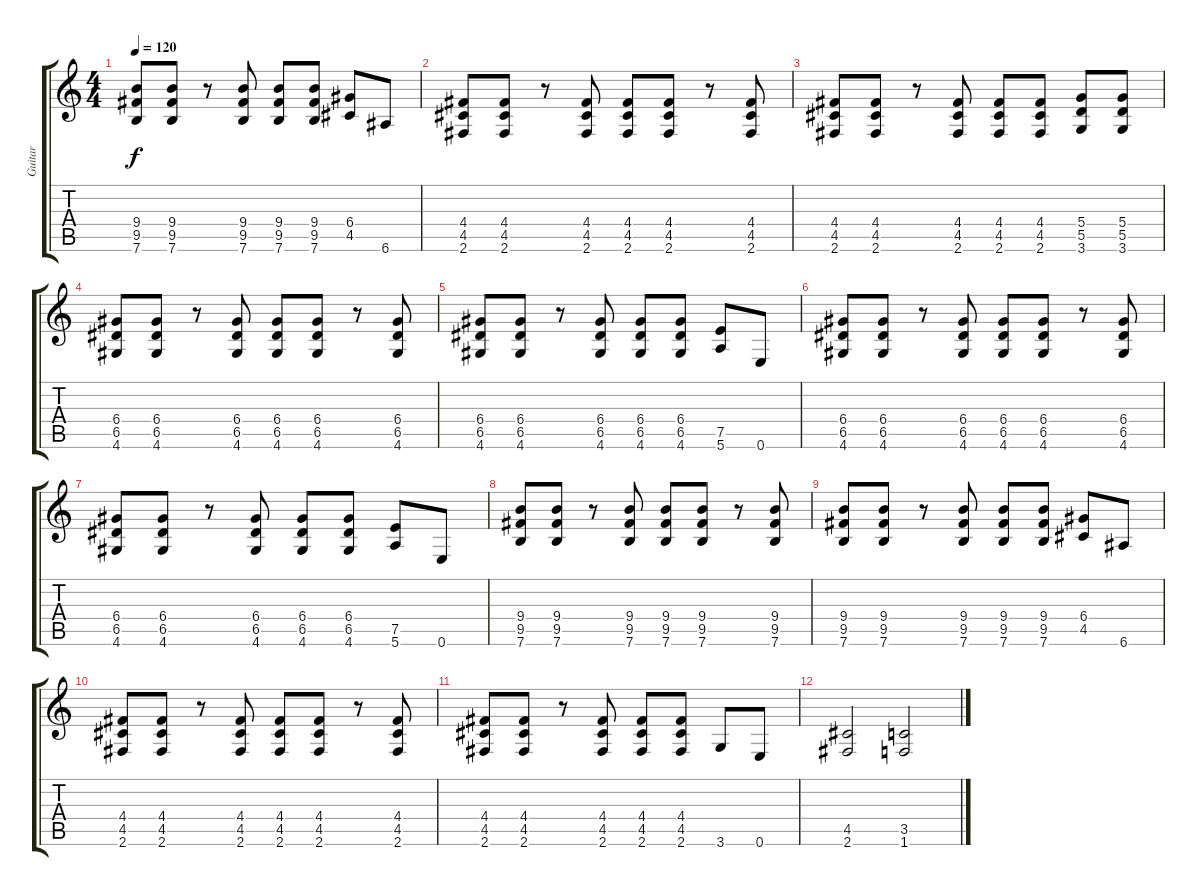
\track ("Guitar" "Guitar") {instrument distortionguitar}
\staff {score tabs}
\tuning (E4 B3 G3 D3 A2 E2) {hide}
\ts (4 4)
\tempo 120
\clef g2
\ks c
(9.4 9.5 7.6).8{dy f} (9.4 9.5 7.6).8 r.8 (9.4 9.5 7.6).8 (9.4 9.5 7.6).8 (9.4 9.5 7.6).8 (6.4 4.5).8 6.6.8 |
(4.4 4.5 2.6).8 (4.4 4.5 2.6).8 r.8 (4.4 4.5 2.6).8 (4.4 4.5 2.6).8 (4.4 4.5 2.6).8 r.8 (4.4 4.5 2.6).8 |
(4.4 4.5 2.6).8 (4.4 4.5 2.6).8 r.8 (4.4 4.5 2.6).8 (4.4 4.5 2.6).8 (4.4 4.5 2.6).8 (5.4 5.5 3.6).8 (5.4 5.5 3.6).8 |
(6.4 6.5 4.6).8 (6.4 6.5 4.6).8 r.8 (6.4 6.5 4.6).8 (6.4 6.5 4.6).8 (6.4 6.5 4.6).8 r.8 (6.4 6.5 4.6).8 |
(6.4 6.5 4.6).8 (6.4 6.5 4.6).8 r.8 (6.4 6.5 4.6).8 (6.4 6.5 4.6).8 (6.4 6.5 4.6).8 (7.5 5.6).8 0.6.8 |
(6.4 6.5 4.6).8 (6.4 6.5 4.6).8 r.8 (6.4 6.5 4.6).8 (6.4 6.5 4.6).8 (6.4 6.5 4.6).8 r.8 (6.4 6.5 4.6).8 |
(6.4 6.5 4.6).8 (6.4 6.5 4.6).8 r.8 (6.4 6.5 4.6).8 (6.4 6.5 4.6).8 (6.4 6.5 4.6).8 (7.5 5.6).8 0.6.8 |
(9.4 9.5 7.6).8 (9.4 9.5 7.6).8 r.8 (9.4 9.5 7.6).8 (9.4 9.5 7.6).8 (9.4 9.5 7.6).8 r.8 (9.4 9.5 7.6).8 |
(9.4 9.5 7.6).8 (9.4 9.5 7.6).8 r.8 (9.4 9.5 7.6).8 (9.4 9.5 7.6).8 (9.4 9.5 7.6).8 (6.4 4.5).8 6.6.8 |
(4.4 4.5 2.6).8 (4.4 4.5 2.6).8 r.8 (4.4 4.5 2.6).8 (4.4 4.5 2.6).8 (4.4 4.5 2.6).8 r.8 (4.4 4.5 2.6).8 |
(4.4 4.5 2.6).8 (4.4 4.5 2.6).8 r.8 (4.4 4.5 2.6).8 (4.4 4.5 2.6).8 (4.4 4.5 2.6).8 3.6.8 0.6.8 |
(4.5 2.6).2 (3.5 1.6).2
